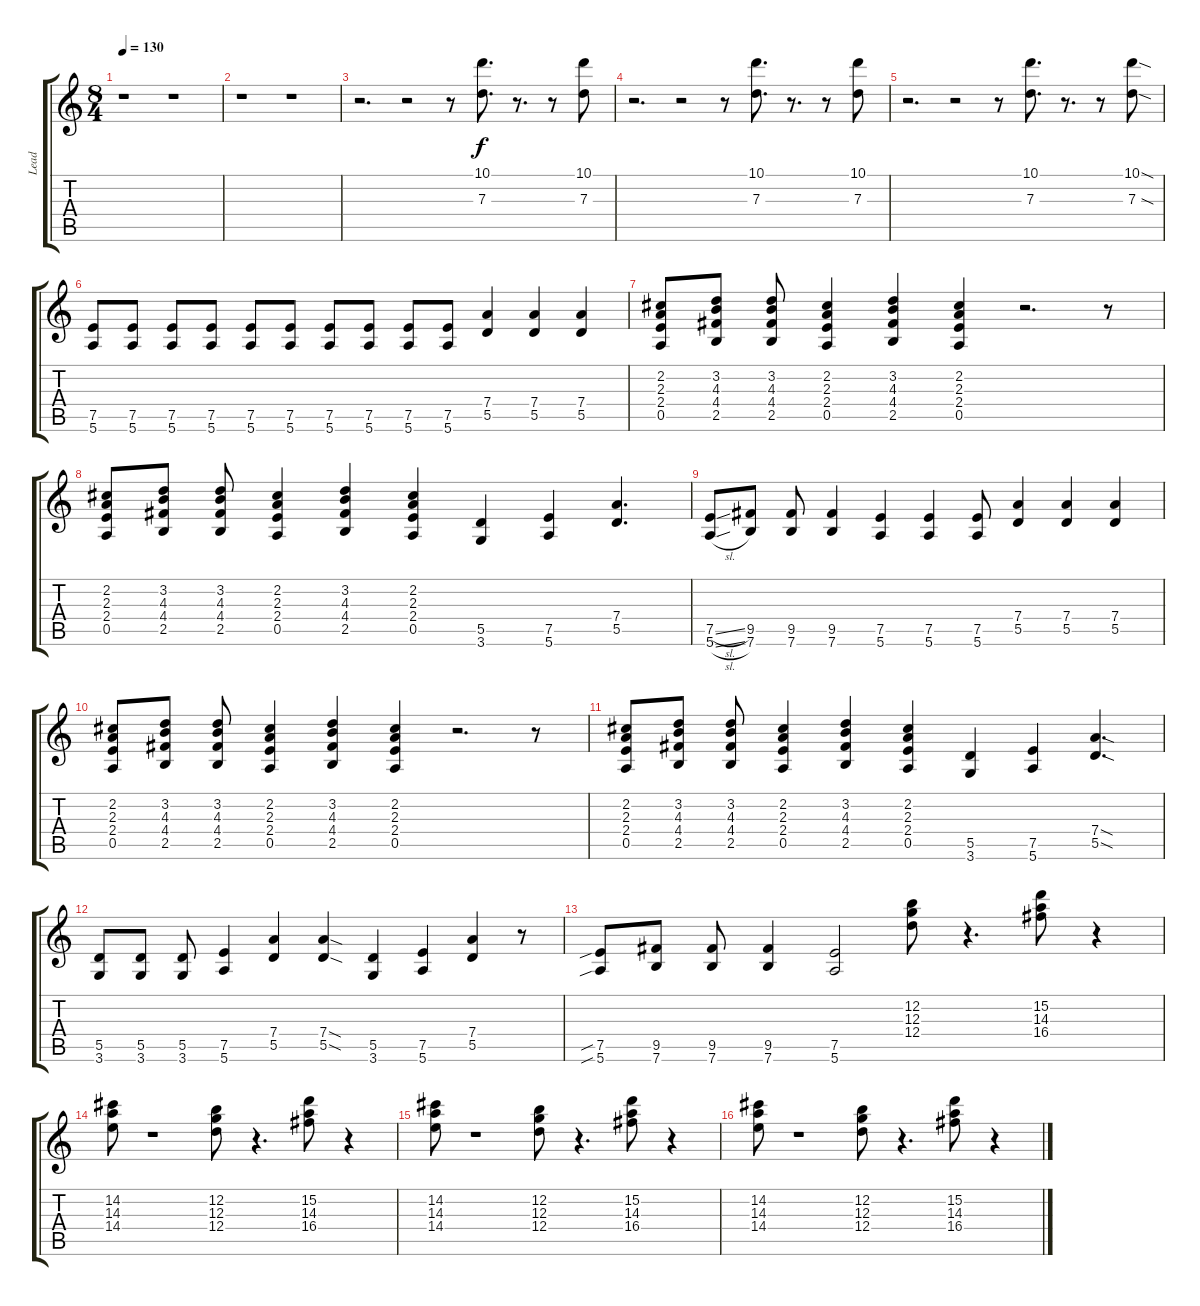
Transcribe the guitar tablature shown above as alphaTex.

\track ("Lead" "Lead") {instrument distortionguitar}
\staff {score tabs}
\tuning (E4 B3 G3 D3 A2 E2) {hide}
\ts (8 4)
\tempo 130
\clef g2
\ks c
r.1{dy f} r.1 |
r.1 r.1 |
r.2{d} r.2 r.8 (10.1 7.3).8{d} r.8{d} r.8 (10.1 7.3).8 |
r.2{d} r.2 r.8 (10.1 7.3).8{d} r.8{d} r.8 (10.1 7.3).8 |
r.2{d} r.2 r.8 (10.1 7.3).8{d} r.8{d} r.8 (10.1{sod} 7.3{sod}).8 |
(7.5 5.6).8 (7.5 5.6).8 (7.5 5.6).8 (7.5 5.6).8 (7.5 5.6).8 (7.5 5.6).8 (7.5 5.6).8 (7.5 5.6).8 (7.5 5.6).8 (7.5 5.6).8 (7.4 5.5).4 (7.4 5.5).4 (7.4 5.5).4 |
(2.2 2.3 2.4 0.5).8 (3.2 4.3 4.4 2.5).8 (3.2 4.3 4.4 2.5).8 (2.2 2.3 2.4 0.5).4 (3.2 4.3 4.4 2.5).4 (2.2 2.3 2.4 0.5).4 r.2{d} r.8 |
(2.2 2.3 2.4 0.5).8 (3.2 4.3 4.4 2.5).8 (3.2 4.3 4.4 2.5).8 (2.2 2.3 2.4 0.5).4 (3.2 4.3 4.4 2.5).4 (2.2 2.3 2.4 0.5).4 (5.5 3.6).4 (7.5 5.6).4 (7.4 5.5).4{d} |
(7.5{sl} 5.6{sl}).8 (9.5 7.6).8 (9.5 7.6).8 (9.5 7.6).4 (7.5 5.6).4 (7.5 5.6).4 (7.5 5.6).8 (7.4 5.5).4 (7.4 5.5).4 (7.4 5.5).4 |
(2.2 2.3 2.4 0.5).8 (3.2 4.3 4.4 2.5).8 (3.2 4.3 4.4 2.5).8 (2.2 2.3 2.4 0.5).4 (3.2 4.3 4.4 2.5).4 (2.2 2.3 2.4 0.5).4 r.2{d} r.8 |
(2.2 2.3 2.4 0.5).8 (3.2 4.3 4.4 2.5).8 (3.2 4.3 4.4 2.5).8 (2.2 2.3 2.4 0.5).4 (3.2 4.3 4.4 2.5).4 (2.2 2.3 2.4 0.5).4 (5.5 3.6).4 (7.5 5.6).4 (7.4{sod} 5.5{sod}).4{d} |
(5.5 3.6).8 (5.5 3.6).8 (5.5 3.6).8 (7.5 5.6).4 (7.4 5.5).4 (7.4{sod} 5.5{sod}).4 (5.5 3.6).4 (7.5 5.6).4 (7.4 5.5).4 r.8 |
(7.5{sib} 5.6{sib}).8 (9.5 7.6).8 (9.5 7.6).8 (9.5 7.6).4 (7.5 5.6).2 (12.2 12.3 12.4).8 r.4{d} (15.2 14.3 16.4).8 r.4 |
(14.2 14.3 14.4).8 r.1 (12.2 12.3 12.4).8 r.4{d} (15.2 14.3 16.4).8 r.4 |
(14.2 14.3 14.4).8 r.1 (12.2 12.3 12.4).8 r.4{d} (15.2 14.3 16.4).8 r.4 |
(14.2 14.3 14.4).8 r.1 (12.2 12.3 12.4).8 r.4{d} (15.2 14.3 16.4).8 r.4
